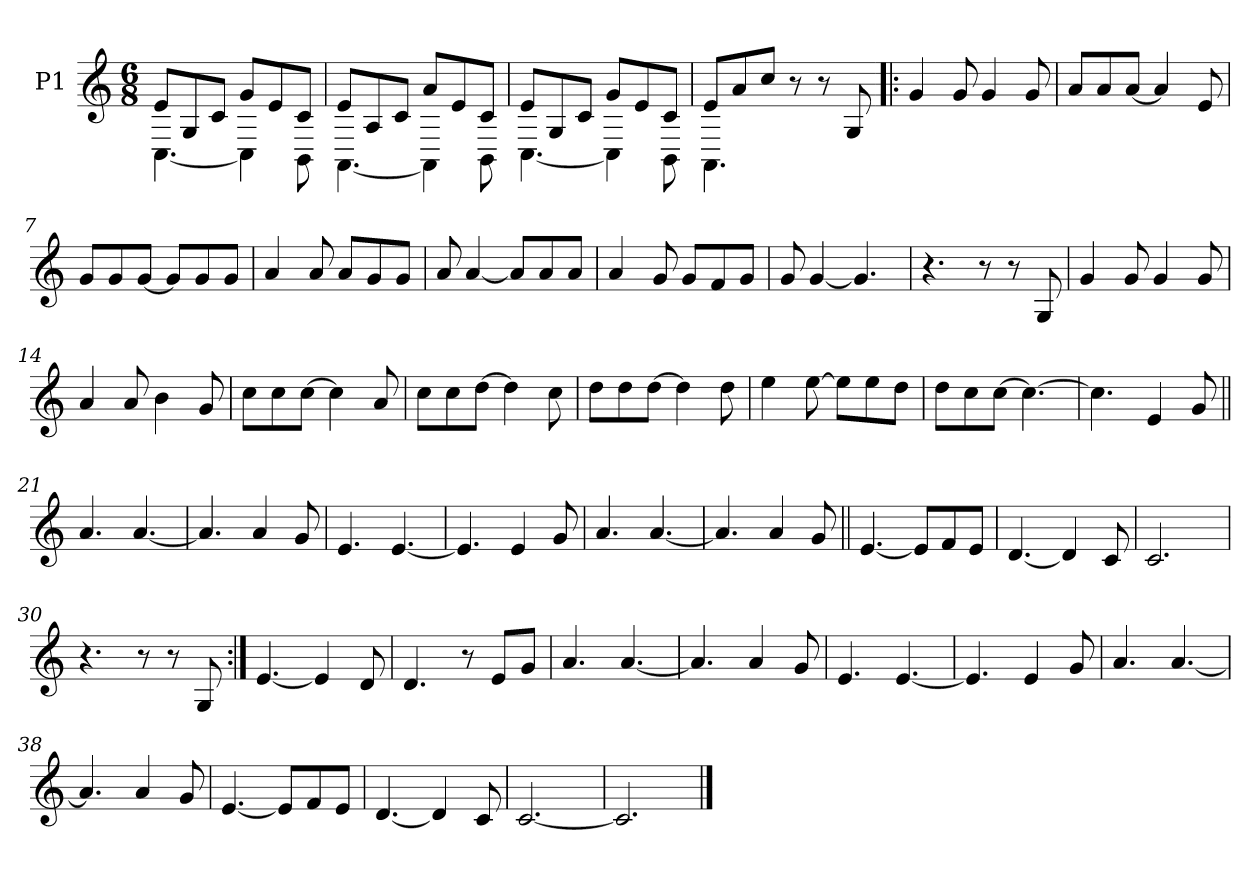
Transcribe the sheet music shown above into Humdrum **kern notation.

**kern
*part1
*staff1
*I"P1
*clefG2
*k[]
*M6/8
*MM99
=1
*^
8e/L	[<4.C\
8G/	.
8c/J	.
8g/L	4C\]
8e/	.
8c/J	8BB\
=2	=2
8e/L	[<4.AA\
8A/	.
8c/J	.
8a/L	4AA\]
8e/	.
8c/J	8BB\
=3	=3
8e/L	[<4.C\
8G/	.
8c/J	.
8g/L	4C\]
8e/	.
8c/J	8BB\
=4	=4
8e/L	4.AA\
8a/	.
8cc/J	.
8r	4.ryy
8r	.
8G/	.
*v	*v
=5!|:
4g/
8g/
4g/
8g/
!!LO:LB:g=z
=6
8a/L
8a/
[<8a/J
4a/]
8e/
=7
8g/L
8g/
[<8g/J
8g/L]
8g/
8g/J
=8
4a/
8a/
8a/L
8g/
8g/J
=9
8a/
[<4a/
8a/L]
8a/
8a/J
=10
4a/
8g/
8g/L
8f/
8g/J
=11
8g/
[<4g/
4.g/]
!!LO:LB:g=z
=12
4.r
8r
8r
8G/
=13
4g/
8g/
4g/
8g/
=14
4a/
8a/
4b\
8g/
=15
8cc\L
8cc\
[>8cc\J
4cc\]
8a/
=16
8cc\L
8cc\
[>8dd\J
4dd\]
8cc\
=17
8dd\L
8dd\
[>8dd\J
4dd\]
8dd\
!!LO:LB:g=z
=18
4ee\
[>8ee\
8ee\L]
8ee\
8dd\J
=19
8dd\L
8cc\
[>8cc\J
4.cc\_
=20
4.cc\]
4e/
8g/
=21||
4.a/
[<4.a/
=22
4.a/]
4a/
8g/
=23
4.e/
[<4.e/
=24
4.e/]
4e/
8g/
=25
4.a/
[<4.a/
!!LO:LB:g=z
=26
4.a/]
4a/
8g/
=27||
[<4.e/
8e/L]
8f/
8e/J
=28
[<4.d/
4d/]
8c/
=29
2.c/
=30
4.r
8r
8r
8G/
=31:|!
[<4.e/
4e/]
8d/
=32
4.d/
8r
8e/L
8g/J
!!LO:LB:g=z
=33
4.a/
[<4.a/
=34
4.a/]
4a/
8g/
=35
4.e/
[<4.e/
=36
4.e/]
4e/
8g/
=37
4.a/
[<4.a/
!!LO:LB:g=z
=38
4.a/]
4a/
8g/
=39
[<4.e/
8e/L]
8f/
8e/J
=40
[<4.d/
4d/]
8c/
=41
[<2.c/
=42
2.c/]
==
*-
